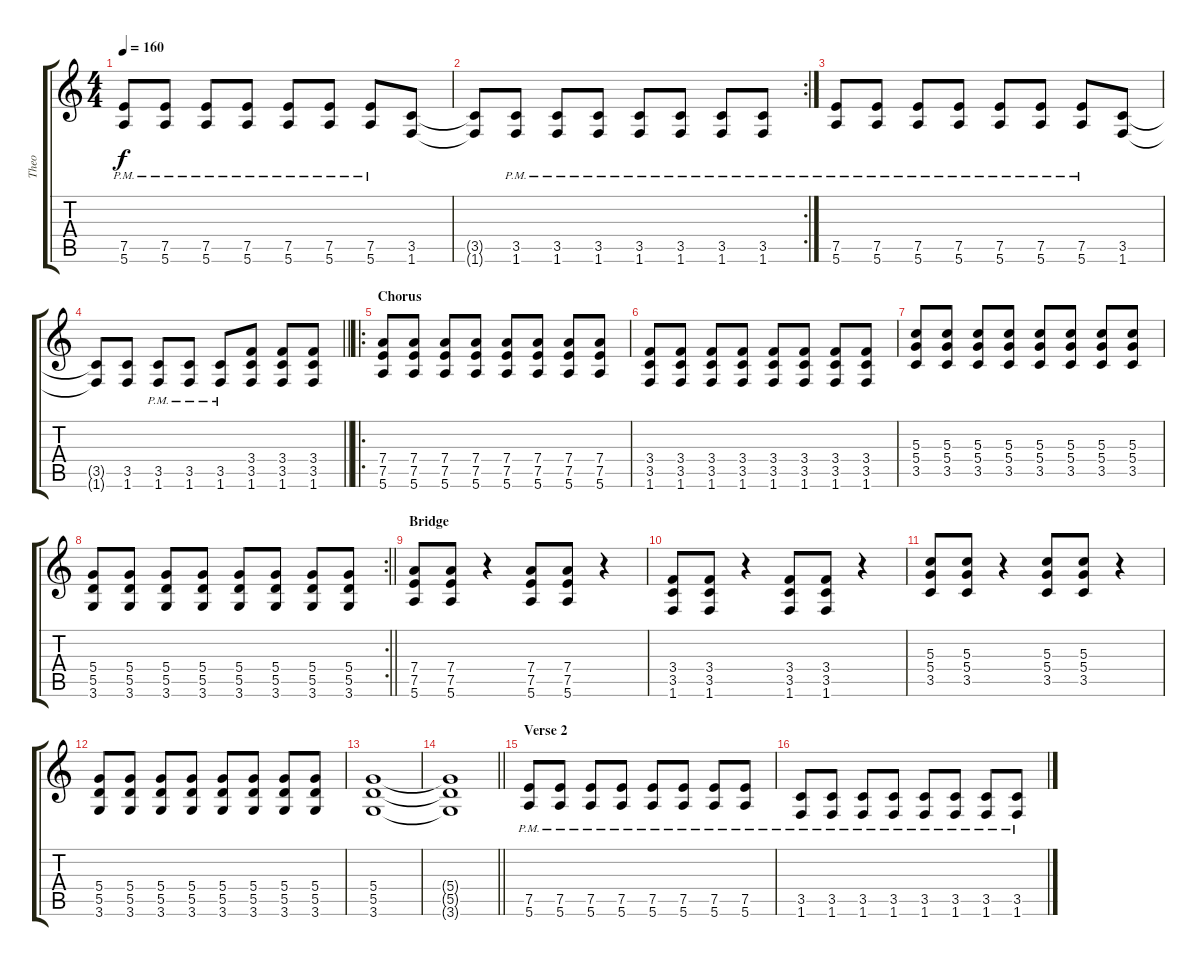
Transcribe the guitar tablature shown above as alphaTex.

\track ("Theo" "Theo") {instrument distortionguitar}
\staff {score tabs}
\tuning (E4 B3 G3 D3 A2 E2) {hide}
\ts (4 4)
\tempo 160
\clef g2
\ks c
(7.5{pm} 5.6).8{dy f} (7.5 5.6{pm}).8 (7.5 5.6{pm}).8 (7.5 5.6{pm}).8 (7.5 5.6{pm}).8 (7.5 5.6{pm}).8 (7.5 5.6{pm}).8 (3.5 1.6).8 |
\rc 2
(3.5{t} 1.6{t}).8 (3.5 1.6{pm}).8 (3.5 1.6{pm}).8 (3.5 1.6{pm}).8 (3.5 1.6{pm}).8 (3.5 1.6{pm}).8 (3.5 1.6{pm}).8 (3.5{pm} 1.6).8 |
(7.5{pm} 5.6{pm}).8 (7.5{pm} 5.6{pm}).8 (7.5{pm} 5.6{pm}).8 (7.5{pm} 5.6{pm}).8 (7.5{pm} 5.6{pm}).8 (7.5{pm} 5.6{pm}).8 (7.5{pm} 5.6{pm}).8 (3.5 1.6).8 |
\barLineRight lightlight
(3.5{t} 1.6{t}).8 (3.5 1.6).8 (3.5{pm} 1.6).8 (3.5{pm} 1.6).8 (3.5{pm} 1.6).8 (3.4 3.5 1.6).8 (3.4 3.5 1.6).8 (3.4 3.5 1.6).8 |
\ro
\section ("" "Chorus")
(7.4 7.5 5.6).8{instrument distortionguitar} (7.4 7.5 5.6).8 (7.4 7.5 5.6).8 (7.4 7.5 5.6).8 (7.4 7.5 5.6).8 (7.4 7.5 5.6).8 (7.4 7.5 5.6).8 (7.4 7.5 5.6).8 |
(3.4 3.5 1.6).8 (3.4 3.5 1.6).8 (3.4 3.5 1.6).8 (3.4 3.5 1.6).8 (3.4 3.5 1.6).8 (3.4 3.5 1.6).8 (3.4 3.5 1.6).8 (3.4 3.5 1.6).8 |
(5.3 5.4 3.5).8 (5.3 5.4 3.5).8 (5.3 5.4 3.5).8 (5.3 5.4 3.5).8 (5.3 5.4 3.5).8 (5.3 5.4 3.5).8 (5.3 5.4 3.5).8 (5.3 5.4 3.5).8 |
\rc 2
\barLineRight lightlight
(5.4 5.5 3.6).8 (5.4 5.5 3.6).8 (5.4 5.5 3.6).8 (5.4 5.5 3.6).8 (5.4 5.5 3.6).8 (5.4 5.5 3.6).8 (5.4 5.5 3.6).8 (5.4 5.5 3.6).8 |
\section ("" "Bridge")
(7.4 7.5 5.6).8 (7.4 7.5 5.6).8 r.4 (7.4 7.5 5.6).8 (7.4 7.5 5.6).8 r.4 |
(3.4 3.5 1.6).8 (3.4 3.5 1.6).8 r.4 (3.4 3.5 1.6).8 (3.4 3.5 1.6).8 r.4 |
(5.3 5.4 3.5).8 (5.3 5.4 3.5).8 r.4 (5.3 5.4 3.5).8 (5.3 5.4 3.5).8 r.4 |
(5.4 5.5 3.6).8 (5.4 5.5 3.6).8 (5.4 5.5 3.6).8 (5.4 5.5 3.6).8 (5.4 5.5 3.6).8 (5.4 5.5 3.6).8 (5.4 5.5 3.6).8 (5.4 5.5 3.6).8 |
(5.4 5.5 3.6).1 |
\barLineRight lightlight
(5.4{t} 5.5{t} 3.6{t}).1 |
\section ("" "Verse 2")
(7.5{pm} 5.6{pm}).8 (7.5{pm} 5.6{pm}).8 (7.5{pm} 5.6{pm}).8 (7.5{pm} 5.6{pm}).8 (7.5{pm} 5.6{pm}).8 (7.5{pm} 5.6{pm}).8 (7.5{pm} 5.6{pm}).8 (7.5{pm} 5.6{pm}).8 |
(3.5{pm} 1.6{pm}).8 (3.5{pm} 1.6{pm}).8 (3.5{pm} 1.6{pm}).8 (3.5{pm} 1.6{pm}).8 (3.5{pm} 1.6{pm}).8 (3.5{pm} 1.6{pm}).8 (3.5{pm} 1.6{pm}).8 (3.5{pm} 1.6{pm}).8
